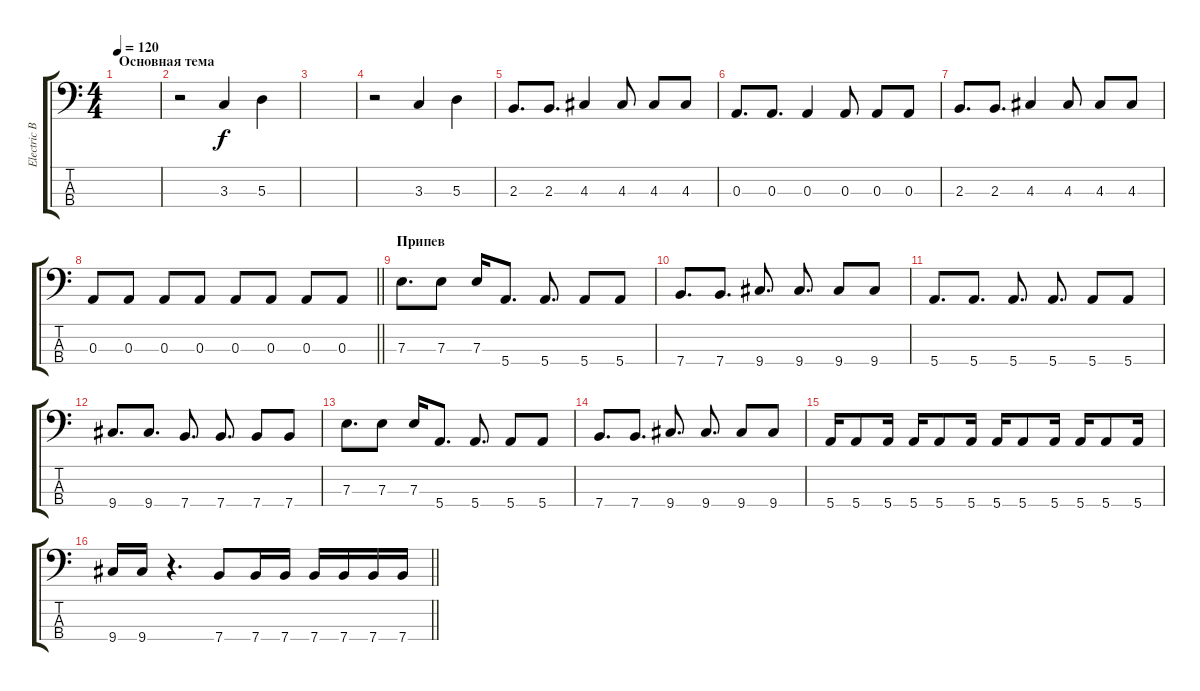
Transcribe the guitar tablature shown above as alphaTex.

\track ("Electric Bass" "Electric B") {instrument electricbassfinger}
\staff {score tabs}
\tuning (G2 D2 A1 E1) {hide}
\ts (4 4)
\section ("" "Основная тема")
\tempo 120
\clef f4
\ks c
|
r.2 3.3.4 5.3.4 |
|
r.2 3.3.4 5.3.4 |
2.3.8{d} 2.3.8{d} 4.3.4 4.3.8 4.3.8 4.3.8 |
0.3.8{d} 0.3.8{d} 0.3.4 0.3.8 0.3.8 0.3.8 |
2.3.8{d} 2.3.8{d} 4.3.4 4.3.8 4.3.8 4.3.8 |
\barLineRight lightlight
0.3.8 0.3.8 0.3.8 0.3.8 0.3.8 0.3.8 0.3.8 0.3.8 |
\section ("" "Припев")
7.3.8{d} 7.3.8 7.3.16 5.4.8{d} 5.4.8{d} 5.4.8 5.4.8 |
7.4.8{d} 7.4.8{d} 9.4.8{d} 9.4.8{d} 9.4.8 9.4.8 |
5.4.8{d} 5.4.8{d} 5.4.8{d} 5.4.8{d} 5.4.8 5.4.8 |
9.4.8{d} 9.4.8{d} 7.4.8{d} 7.4.8{d} 7.4.8 7.4.8 |
7.3.8{d} 7.3.8 7.3.16 5.4.8{d} 5.4.8{d} 5.4.8 5.4.8 |
7.4.8{d} 7.4.8{d} 9.4.8{d} 9.4.8{d} 9.4.8 9.4.8 |
5.4.16 5.4.8 5.4.16 5.4.16 5.4.8 5.4.16 5.4.16 5.4.8 5.4.16 5.4.16 5.4.8 5.4.16 |
\barLineRight lightlight
9.4.16 9.4.16 r.4{d} 7.4.8 7.4.16 7.4.16 7.4.16 7.4.16 7.4.16 7.4.16
